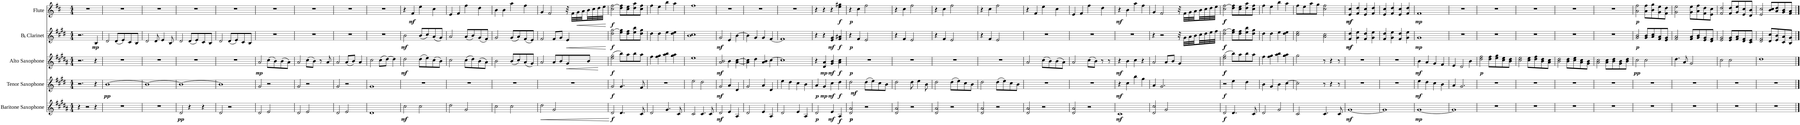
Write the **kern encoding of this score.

**kern	**dynam	**kern	**dynam	**kern	**dynam	**kern	**dynam	**kern	**dynam
*part5	*part5	*part4	*part4	*part3	*part3	*part2	*part2	*part1	*part1
*staff5	*staff5	*staff4	*staff4	*staff3	*staff3	*staff2	*staff2	*staff1	*staff1
*I"Baritone Saxophone	*	*I"Tenor Saxophone	*	*I"Alto Saxophone	*	*I"BaccidentalFlat Clarinet	*	*I"Flute	*
*I'Bar. Sax.	*	*I'T. Sax.	*	*I'A. Sax.	*	*I'BaccidentalFlat Cl.	*	*I'Fl.	*
*clefG2	*	*clefG2	*	*clefG2	*	*clefG2	*	*clefG2	*
*Trd12c21	*	*Trd8c14	*	*Trd5c9	*	*Trd1c2	*	*	*
*k[f#c#g#d#a#]	*	*k[f#c#g#d#]	*	*k[f#c#g#d#a#]	*	*k[f#c#g#d#]	*	*k[f#c#]	*
*M4/4	*	*M4/4	*	*M4/4	*	*M4/4	*	*M4/4	*
=1	=1	=1	=1	=1	=1	=1	=1	=1	=1
4r	.	2.r	.	2.r	.	2.r	.	1r	.
2r	.	.	.	.	.	.	.	.	.
!	!	!	!	!	!	!	!LO:DY:b	!	!
4r	.	4r	.	4r	.	4B/	mp	.	.
=2	=2	=2	=2	=2	=2	=2	=2	=2	=2
!	!	!	!LO:DY:b	!	!	!	!	!	!
1r	.	[1b	pp	1r	.	2d#/	.	1r	.
.	.	.	.	.	.	(8d#/L	.	.	.
.	.	.	.	.	.	8e/)	.	.	.
.	.	.	.	.	.	8c#/	.	.	.
.	.	.	.	.	.	8B/J	.	.	.
=3	=3	=3	=3	=3	=3	=3	=3	=3	=3
1r	.	1b_	.	1r	.	2d#/	.	1r	.
.	.	.	.	.	.	8d#/	.	.	.
.	.	.	.	.	.	4e/	.	.	.
.	.	.	.	.	.	8B/	.	.	.
=4	=4	=4	=4	=4	=4	=4	=4	=4	=4
!	!LO:DY:b	!	!	!	!	!	!	!	!
2d#/	pp	1b_	.	1r	.	2d#/	.	1r	.
4r	.	.	.	.	.	(8d#/L	.	.	.
.	.	.	.	.	.	8e/)	.	.	.
4r	.	.	.	.	.	8c#/	.	.	.
.	.	.	.	.	.	8B/J	.	.	.
=5	=5	=5	=5	=5	=5	=5	=5	=5	=5
2d#/	.	1b]	.	1r	.	2d#/	.	1r	.
2r	.	.	.	.	.	(8d#/L	.	.	.
.	.	.	.	.	.	8e/)	.	.	.
.	.	.	.	.	.	8c#/	.	.	.
.	.	.	.	.	.	8B/J	.	.	.
=6	=6	=6	=6	=6	=6	=6	=6	=6	=6
!	!	!	!	!	!LO:DY:b	!	!	!	!
2d#/	.	2g#/	.	2a#/	mp	1r	.	1r	.
2e/	.	2r	.	(8cc#\L	.	.	.	.	.
.	.	.	.	8b\)	.	.	.	.	.
.	.	.	.	(8b\	.	.	.	.	.
.	.	.	.	8a#\J)	.	.	.	.	.
=7	=7	=7	=7	=7	=7	=7	=7	=7	=7
2d#/	.	2g#/	.	2a#/	.	1r	.	1r	.
2e/	.	2r	.	(8cc#\L	.	.	.	.	.
.	.	.	.	8b\J)	.	.	.	.	.
.	.	.	.	8r	.	.	.	.	.
.	.	.	.	8a#/	.	.	.	.	.
=8	=8	=8	=8	=8	=8	=8	=8	=8	=8
2d#/	.	2g#/	.	2a#/	.	1r	.	1r	.
2e/	.	2r	.	(8a#/L	.	.	.	.	.
.	.	.	.	8b/J)	.	.	.	.	.
.	.	.	.	4a#/	.	.	.	.	.
=9	=9	=9	=9	=9	=9	=9	=9	=9	=9
1d#	.	1g#	.	2cc#\	.	1r	.	1r	.
.	.	.	.	(8cc#\L	.	.	.	.	.
.	.	.	.	[8dd#\J)	.	.	.	.	.
.	.	.	.	4dd#\]	.	.	.	.	.
=10	=10	=10	=10	=10	=10	=10	=10	=10	=10
!	!LO:DY:b	!	!	!	!LO:DY:b	!	!LO:DY:b	!	!
2cc#\	mf	1r	.	2dd#\	mf	2b\	mf	4r	.
!	!	!	!	!	!	!	!	!	!LO:DY:b
.	.	.	.	.	.	.	.	4f#/	mf
2cc#\	.	.	.	(8dd#\L	.	(8b/L	.	4ee\	.
.	.	.	.	8ee\)	.	8cc#/)	.	.	.
.	.	.	.	(8cc#\	.	(8a/	.	4cc#\	.
.	.	.	.	8b\J)	.	8g#/J)	.	.	.
=11	=11	=11	=11	=11	=11	=11	=11	=11	=11
2dd#\	.	1r	.	2cc#\	.	2a/	.	4e/	.
.	.	.	.	.	.	.	.	4f#/	.
2g#/	.	.	.	(8cc#\L	.	(8a/L	.	4ff#\	.
.	.	.	.	8dd#\)	.	8b/)	.	.	.
.	.	.	.	(8b\	.	(8g#/	.	4dd\	.
.	.	.	.	8a#\J)	.	8f#/J)	.	.	.
=12	=12	=12	=12	=12	=12	=12	=12	=12	=12
2cc#\	.	1r	.	2b\	.	2g#/	.	4b\	.
.	.	.	.	.	.	.	.	4b\	.
2cc#\	.	.	.	(8b/L	.	(8g#/L	.	4aa\	.
.	.	.	.	8cc#/)	.	8a/)	.	.	.
.	.	.	.	(8a#/	.	(8f#/	.	4ff#\	.
.	.	.	.	8g#/J)	.	8e/J)	.	.	.
=13	=13	=13	=13	=13	=13	=13	=13	=13	=13
!	!LO:HP:b	!	!	!	!	!	!	!	!
2dd#\	<	1r	.	2a#/	.	2f#/	.	4g/	.
.	.	.	.	.	.	.	.	2f#/	.
2g#/	.	.	.	8a#/L	.	8f#/L	.	.	.
.	.	.	.	8b/	.	8g#/J	.	.	.
!	!	!	!	!	!LO:HP:b	!	!LO:HP:b	!	!
.	.	.	.	8g#/	<	4e/	<	32r	.
.	.	.	.	.	.	.	.	32f#\LLL	.
!	!	!	!	!	!	!	!	!	!LO:HP:b
.	.	.	.	.	.	.	.	32g\	<
.	.	.	.	.	.	.	.	32a\	.
.	.	.	.	8b/J	[	.	.	32b\	.
.	.	.	.	.	.	.	.	32cc#\	.
.	.	.	.	.	.	.	.	32dd\	.
.	.	.	.	.	.	.	.	32ee\JJJ	.
.	[	.	.	.	.	.	[	.	[
=14	=14	=14	=14	=14	=14	=14	=14	=14	=14
!	!LO:DY:b	!	!LO:DY:b	!	!LO:DY:b	!	!LO:DY:b	!	!LO:DY:b
2d#/	f	2g#/	f	(2ee\ 2gg#\	f	2dd#\ [2gg#\	f	2cc#\ [2ff#\	f
4.d#/	.	4.g#/	.	8bb\L)	.	8ee\ 8gg#\]L	.	8dd\ 8ff#\]L	.
.	.	.	.	8aa#\	.	8dd#\ 8ff#\	.	8cc#\ 8ee\	.
.	.	.	.	8bb\	.	8ee\ 8bb\	.	8dd\ 8aa\	.
8c#/	.	8f#/	.	8aa#\J	.	8dd#\ 8gg#\J	.	8cc#\ 8ff#\J	.
=15	=15	=15	=15	=15	=15	=15	=15	=15	=15
2d#/	.	1r	.	4ff#\	.	4dd#\	.	4ff#\	.
.	.	.	.	4ff#\ 4gg#\	.	4dd#\	.	4ee\	.
4.g#/	.	.	.	4aa#\ 4bb\	.	4ee\	.	4bb\	.
.	.	.	.	4gg#\ 4aa#\	.	4dd#\ 4ee\	.	4aa\	.
8c#/	.	.	.	.	.	.	.	.	.
=16	=16	=16	=16	=16	=16	=16	=16	=16	=16
2c#/	.	2ee\	.	1ee	.	1b 1cc#	.	1ff#	.
4.c#/	.	2dd#\	.	.	.	.	.	.	.
8c#/	.	.	.	.	.	.	.	.	.
=17	=17	=17	=17	=17	=17	=17	=17	=17	=17
!	!LO:DY:b	!	!LO:DY:b	!	!LO:DY:b	!	!LO:DY:b	!	!
2d#/	mf	2g#/	mf	2a#/ 2b/	mf	2g#/	mf	1r	.
4e/	.	4a/	.	4b\	.	4e/	.	.	.
4A#/	.	4d#/	.	[4a#\ [4cc#\	.	[4b\	.	.	.
=18	=18	=18	=18	=18	=18	=18	=18	=18	=18
2d#/	.	2g#/	.	4a#\] 4cc#\]	.	4b\]	.	1r	.
.	.	.	.	4dd#\	.	4g#/	.	.	.
4e/	.	4a/	.	4a#/ 4b/	.	4g#/	.	.	.
4A#/	.	4d#/	.	[4cc#\	.	[4f#/	.	.	.
=19	=19	=19	=19	=19	=19	=19	=19	=19	=19
2d#/	.	4ee\	.	1cc#]	.	1f#]	.	1r	.
.	.	4dd#\	.	.	.	.	.	.	.
4e/	.	4cc#\	.	.	.	.	.	.	.
4A#/	.	4b\	.	.	.	.	.	.	.
=20	=20	=20	=20	=20	=20	=20	=20	=20	=20
!	!LO:DY:b	!	!LO:DY:b	!	!	!	!	!	!
2d#/	p	4a/	p	4r	.	4r	.	4r	.
!	!	!	!LO:DY:b	!	!LO:DY:b	!	!	!	!
.	.	4g#/	mp	4d#/ 4a#/	mp	4r	.	4r	.
!	!LO:DY:b	!	!LO:DY:b	!	!LO:DY:b	!	!LO:DY:b	!	!
4e/	mf	4cc#\	mf	4g#/ 4b/	mf	4e/ 4g#/	mf	4r	.
!	!LO:DY:b	!	!LO:DY:b	!	!LO:DY:b	!	!LO:DY:b	!	!LO:DY:b
4A#/	f	4dd#\	f	4a#\ 4cc#\	f	4f#/ 4a#X/	f	4ee\ 4gg#X\	f
=21	=21	=21	=21	=21	=21	=21	=21	=21	=21
!	!LO:DY:b	!	!	!	!	!	!	!	!
!	!LO:DY:n=1:b	!	!LO:DY:b	!	!LO:DY:b	!	!LO:DY:b	!	!LO:DY:b
2d#/ 2a#/	p p	2dd#\	mf	1r	p	4r	p	4r	p
.	.	.	.	.	.	4f#/	.	4cc#\	.
2r	.	(8dd#\L	.	.	.	2e/	.	2ff#\	.
.	.	8ee\)	.	.	.	.	.	.	.
.	.	8cc#\	.	.	.	.	.	.	.
.	.	8b\J	.	.	.	.	.	.	.
=22	=22	=22	=22	=22	=22	=22	=22	=22	=22
2d#/ 2a#/	.	2dd#\	.	1r	.	4r	.	4r	.
.	.	.	.	.	.	4f#/	.	4cc#\	.
2r	.	8dd#\	.	.	.	2e/	.	2ff#\	.
.	.	4ee\	.	.	.	.	.	.	.
.	.	8b\	.	.	.	.	.	.	.
=23	=23	=23	=23	=23	=23	=23	=23	=23	=23
2d#/ 2a#/	.	2dd#\	.	1r	.	4r	.	4r	.
.	.	.	.	.	.	4f#/	.	4cc#\	.
2r	.	(8dd#\L	.	.	.	2e/	.	2ff#\	.
.	.	8ee\)	.	.	.	.	.	.	.
.	.	8cc#\	.	.	.	.	.	.	.
.	.	8b\J	.	.	.	.	.	.	.
=24	=24	=24	=24	=24	=24	=24	=24	=24	=24
2d#/ 2a#/	.	2dd#\	.	1r	.	4r	.	4r	.
.	.	.	.	.	.	4f#/	.	4cc#\	.
2r	.	(8dd#\L	.	.	.	2e/	.	2ff#\	.
.	.	8ee\)	.	.	.	.	.	.	.
.	.	8cc#\	.	.	.	.	.	.	.
.	.	8b\J	.	.	.	.	.	.	.
=25	=25	=25	=25	=25	=25	=25	=25	=25	=25
2d#/ 2a#/	.	1r	.	2a#/	.	1r	.	4r	.
.	.	.	.	.	.	.	.	4f#/	.
2r	.	.	.	(8cc#\L	.	.	.	4ee\	.
.	.	.	.	8b\)	.	.	.	.	.
.	.	.	.	(8b\	.	.	.	4cc#\	.
.	.	.	.	8a#\J)	.	.	.	.	.
=26	=26	=26	=26	=26	=26	=26	=26	=26	=26
2d#/ 2a#/	.	1r	.	2a#/	.	1r	.	4e/	.
.	.	.	.	.	.	.	.	4f#/	.
2r	.	.	.	(8cc#\L	.	.	.	4ff#\	.
.	.	.	.	8b\J)	.	.	.	.	.
.	.	.	.	8r	.	.	.	4dd\	.
.	.	.	.	8r	.	.	.	.	.
=27	=27	=27	=27	=27	=27	=27	=27	=27	=27
!	!LO:DY:b	!	!LO:DY:b	!	!LO:DY:b	!	!	!	!LO:DY:b
1c#	mf	4r	mf	4r	mf	1r	.	4r	mf
.	.	4cc#\	.	4b\	.	.	.	4b\	.
.	.	4bb\	.	4cc#\	.	.	.	4aa\	.
.	.	4gg#\	.	4r	.	.	.	4ff#\	.
=28	=28	=28	=28	=28	=28	=28	=28	=28	=28
2d#/ 2cc#/	.	4a/	.	2a#/	.	4r	.	4g/	.
.	.	2.g#/	.	.	.	2r	.	2f#/	.
2g#/	.	.	.	8a#/L	.	.	.	.	.
.	.	.	.	8b/J	.	.	.	.	.
.	.	.	.	4g#/	.	32r	.	32r	.
.	.	.	.	.	.	32g#\LLL	.	32f#\LLL	.
.	.	.	.	.	.	32a\	.	32g\	.
.	.	.	.	.	.	32b\	.	32a\	.
.	.	.	.	.	.	32cc#\	.	32b\	.
.	.	.	.	.	.	32dd#\	.	32cc#\	.
.	.	.	.	.	.	32ee\	.	32dd\	.
.	.	.	.	.	.	32ff#\JJJ	.	32ee\JJJ	.
=29	=29	=29	=29	=29	=29	=29	=29	=29	=29
!	!LO:DY:b	!	!LO:DY:b	!	!LO:DY:b	!	!	!	!
!	!	!	!	!	!LO:DY:n=1:b	!	!LO:DY:b	!	!
!	!	!	!	!	!	!	!LO:DY:n=1:b	!	!LO:DY:b
!	!	!	!	!	!	!	!	!	!LO:DY:n=1:b
2d#/	f	2r	f	(2ee\ 2gg#\	f f	2dd#\ [2gg#\	f f	2cc#\ [2ff#\	f f
4.d#/	.	4ee\	.	8bb\L)	.	8ee\ 8gg#\]L	.	8dd\ 8ff#\]L	.
.	.	.	.	8aa#\	.	8dd#\ 8ff#\	.	8cc#\ 8ee\	.
.	.	4dd#\	.	8bb\	.	8ee\ 8bb\	.	8dd\ 8aa\	.
8c#/	.	.	.	8aa#\J	.	8dd#\ 8gg#\J	.	8cc#\ 8ff#\J	.
=30	=30	=30	=30	=30	=30	=30	=30	=30	=30
2d#/	.	4b\	.	4ff#\	.	4dd#\	.	4ff#\	.
.	.	4g#/	.	4ff#\ 4gg#\	.	4dd#\	.	4ee\	.
2g#/	.	4b\	.	4aa#\ 4bb\	.	4ee\	.	4bb\	.
.	.	[4cc#\	.	4gg#\ 4aa#\	.	4dd#\ 4ee\	.	4aa\	.
=31	=31	=31	=31	=31	=31	=31	=31	=31	=31
2c#/	.	2cc#\]	.	2gg#\	.	2cc#\ 2ee\	.	8ff#\L	.
.	.	.	.	.	.	.	.	8ee\	.
.	.	.	.	.	.	.	.	8aa\	.
.	.	.	.	.	.	.	.	8gg\J	.
4.c#/	.	8r	.	8r	.	2a\ 2cc#\	.	2cc#\ 2ff#\	.
.	.	4r	.	4r	.	.	.	.	.
8c#/	.	8r	.	8r	.	.	.	.	.
=32	=32	=32	=32	=32	=32	=32	=32	=32	=32
!	!LO:DY:b	!	!	!	!	!	!LO:DY:b	!	!
!	!	!	!	!	!	!	!LO:DY:n=1:b	!	!LO:DY:b
!	!	!	!	!	!	!	!	!	!LO:DY:n=1:b
[1g#	mf	1r	.	1r	.	4f#/ 4dd#/	mf mf	4e/ 4cc#/	mf mf
.	.	.	.	.	.	4g#\ 4ee\	.	4f#/ 4dd/	.
.	.	.	.	.	.	4f#/ 4dd#/	.	4e/ 4cc#/	.
.	.	.	.	.	.	4g#\ 4ee\	.	4f#/ 4dd/	.
=33	=33	=33	=33	=33	=33	=33	=33	=33	=33
1g#]	.	1r	.	1r	.	4f#/ 4dd#/	.	4e/ 4cc#/	.
.	.	.	.	.	.	4g#\ 4ee\	.	4f#/ 4dd/	.
.	.	.	.	.	.	4f#/ 4dd#/	.	4e/ 4cc#/	.
.	.	.	.	.	.	4g#\ 4ee\	.	4f#/ 4dd/	.
=34	=34	=34	=34	=34	=34	=34	=34	=34	=34
!	!LO:DY:b	!	!LO:DY:b	!	!LO:DY:b	!	!LO:DY:b	!	!LO:DY:b
[1g#	mp	4ee\	mf	4b\	mf	1g#	mp	1f#	mp
.	.	4dd#\	.	4a#/	.	.	.	.	.
.	.	4cc#\	.	4g#/	.	.	.	.	.
.	.	4b\	.	4f#/	.	.	.	.	.
=35	=35	=35	=35	=35	=35	=35	=35	=35	=35
1g#]	.	4a/	.	4e/	.	1r	.	1r	.
.	.	2.g#/	.	2d#/	.	.	.	.	.
.	.	.	.	4b\	.	.	.	.	.
=36	=36	=36	=36	=36	=36	=36	=36	=36	=36
!	!	!	!	!	!LO:DY:b	!	!	!	!
1r	.	1r	.	2dd#\ 2ff#\	p	1r	.	1r	.
.	.	.	.	8dd#\ 8ff#\L	.	.	.	.	.
.	.	.	.	8ee\ 8gg#\	.	.	.	.	.
.	.	.	.	8cc#\ 8ee\	.	.	.	.	.
.	.	.	.	8b\ 8dd#\J	.	.	.	.	.
=37	=37	=37	=37	=37	=37	=37	=37	=37	=37
1r	.	1r	.	2cc#\ 2ee\	.	1r	.	1r	.
.	.	.	.	8cc#\ 8ee\L	.	.	.	.	.
.	.	.	.	8dd#\ 8ff#\	.	.	.	.	.
.	.	.	.	8b\ 8dd#\	.	.	.	.	.
.	.	.	.	8a#\ 8cc#\J	.	.	.	.	.
=38	=38	=38	=38	=38	=38	=38	=38	=38	=38
1r	.	1r	.	2b\ 2dd#\	.	1r	.	1r	.
.	.	.	.	8b\ 8dd#\L	.	.	.	.	.
.	.	.	.	8cc#\ 8ee\	.	.	.	.	.
.	.	.	.	8a#\ 8cc#\	.	.	.	.	.
.	.	.	.	8g#\ 8b\J	.	.	.	.	.
=39	=39	=39	=39	=39	=39	=39	=39	=39	=39
1r	.	1r	.	2a#\ 2cc#\	.	1r	.	1r	.
.	.	.	.	8a#\ 8cc#\L	.	.	.	.	.
.	.	.	.	8b\ 8dd#\	.	.	.	.	.
.	.	.	.	8g#\ 8b\	.	.	.	.	.
.	.	.	.	8b\ 8dd#\J	.	.	.	.	.
=40	=40	=40	=40	=40	=40	=40	=40	=40	=40
!	!	!	!	!	!LO:DY:b	!	!LO:DY:b	!	!LO:DY:b
1r	.	1r	.	2cc#\	pp	2g#/ 2b/	p	2a\ 2ff#\	p
.	.	.	.	2cc#\	.	8g#/ 8b/L	.	8a\ 8ff#\L	.
.	.	.	.	.	.	8a/ 8cc#/	.	8b\ 8gg\	.
.	.	.	.	.	.	8f#/ 8a/	.	8g\ 8ee\	.
.	.	.	.	.	.	8e/ 8g#/J	.	8f#\ 8dd\J	.
=41	=41	=41	=41	=41	=41	=41	=41	=41	=41
1r	.	1r	.	4.dd#\	.	2f#/ 2a/	.	2g\ 2ee\	.
.	.	.	.	8a#/	.	.	.	.	.
.	.	.	.	2g#/	.	8f#/ 8a/L	.	8g\ 8ee\L	.
.	.	.	.	.	.	8g#/ 8b/	.	8a\ 8ff#\	.
.	.	.	.	.	.	8e/ 8g#/	.	8f#\ 8dd\	.
.	.	.	.	.	.	8d#/ 8f#/J	.	8e\ 8cc#\J	.
=42	=42	=42	=42	=42	=42	=42	=42	=42	=42
1r	.	1r	.	2cc#\	.	2e/ 2g#/	.	2f#/ 2dd/	.
.	.	.	.	2cc#\	.	8e/ 8g#/L	.	8f#/ 8dd/L	.
.	.	.	.	.	.	8f#/ 8a/	.	8g/ 8ee/	.
.	.	.	.	.	.	8d#/ 8f#/	.	8e/ 8cc#/	.
.	.	.	.	.	.	8c#/ 8e/J	.	8d/ 8b/J	.
=43	=43	=43	=43	=43	=43	=43	=43	=43	=43
1r	.	1r	.	1dd#	.	2d#/ 2f#/	.	2e/ 2cc#/	.
.	.	.	.	.	.	8d#/ 8cc#/L	.	8b/ 8cc#/L	.
.	.	.	.	.	.	8e/ 8b/	.	8a/ 8dd/	.
.	.	.	.	.	.	8c#/ 8a/	.	8g/ 8b/	.
.	.	.	.	.	.	8B/ 8g#/J	.	8f#/ 8a/J	.
==	==	==	==	==	==	==	==	==	==
*-	*-	*-	*-	*-	*-	*-	*-	*-	*-
